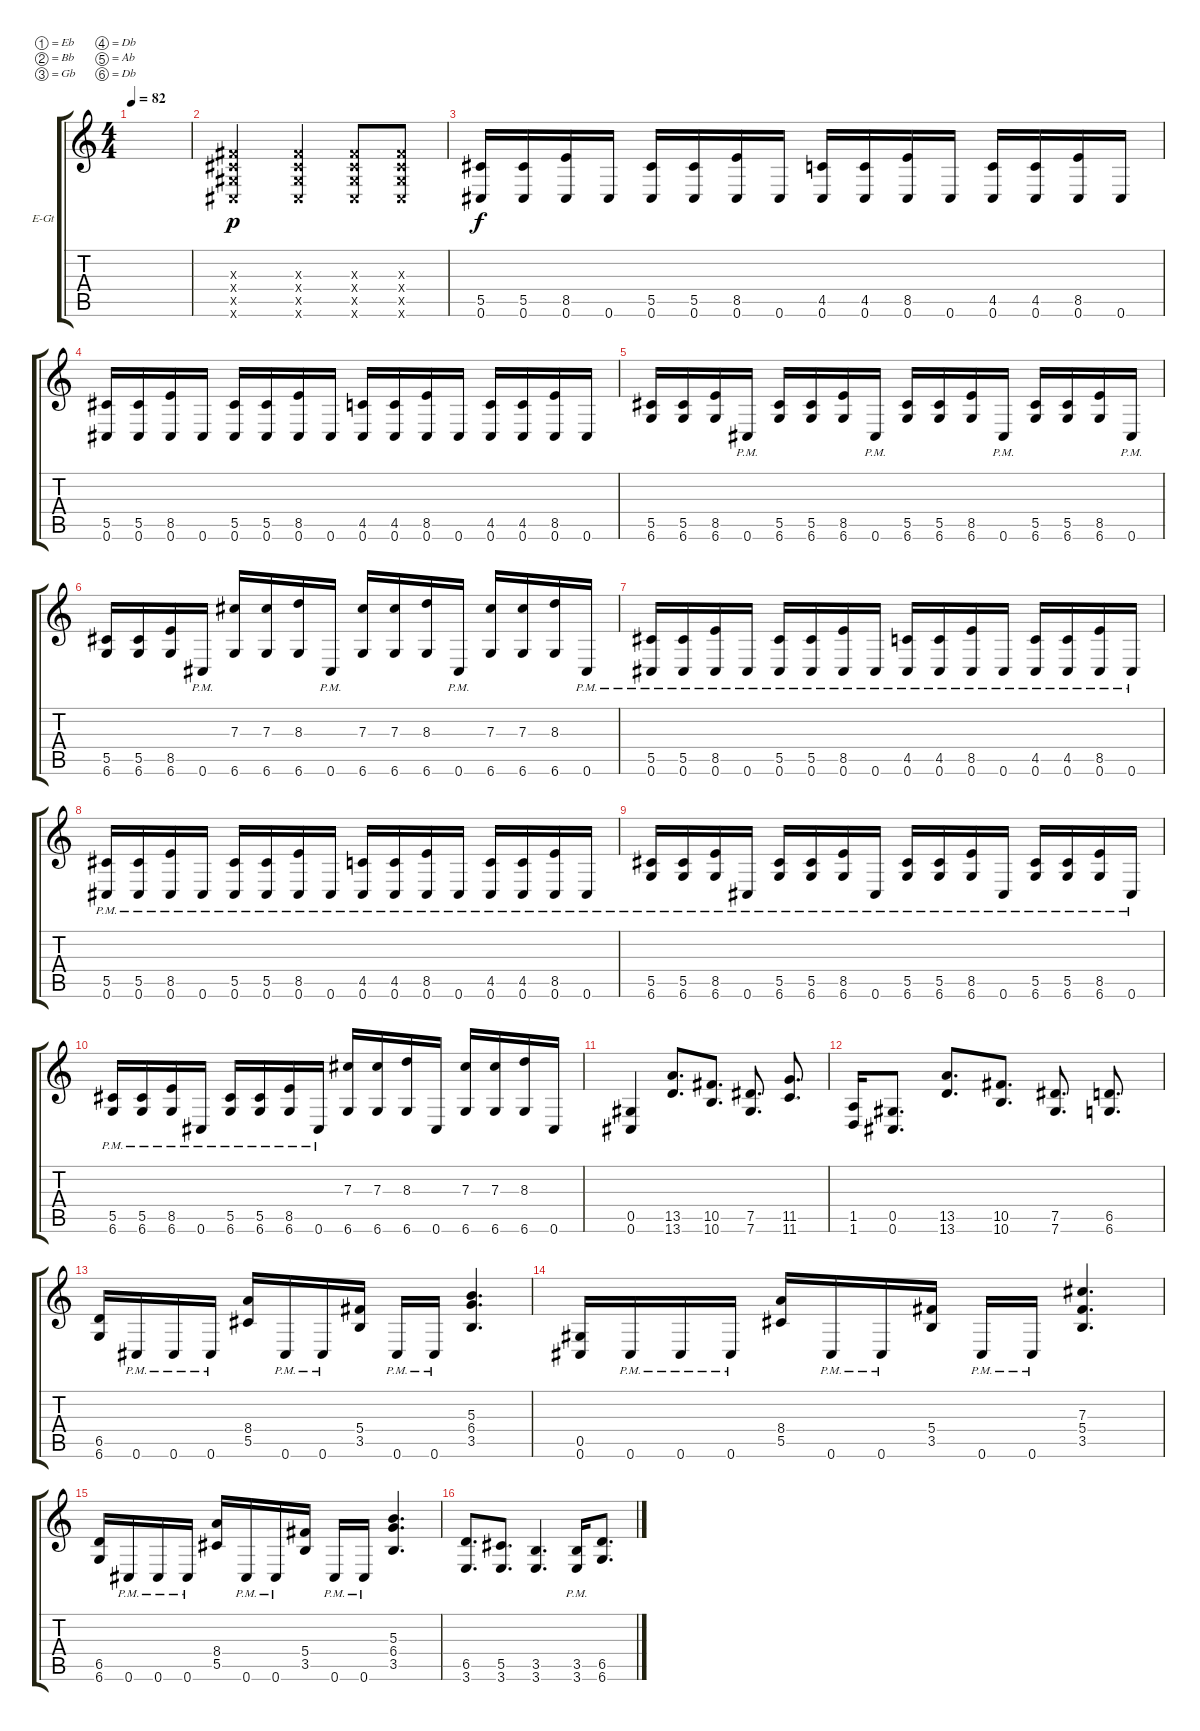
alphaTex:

\bracketExtendMode groupsimilarinstruments
\firstSystemTrackNameOrientation horizontal
\otherSystemsTrackNameOrientation horizontal
\track ("Electric Guitar 1" "E-Gt") {instrument distortionguitar}
\staff {score tabs}
\tuning (Eb4 Bb3 Gb3 Db3 Ab2 Db2)
\ts (4 4)
\tempo 82
\clef g2
\ks c
|
(0.6{x} 0.5{x} 0.4{x} 0.3{x}).2{dy p} (0.4{x} 0.6{x} 0.5{x} 0.3{x}).4 (0.6{x} 0.5{x} 0.4{x} 0.3{x}).8 (0.6{x} 0.5{x} 0.4{x} 0.3{x}).8 |
(5.5 0.6).16{dy f} (5.5 0.6).16 (8.5 0.6).16 0.6.16 (0.6 5.5).16 (0.6 5.5).16 (0.6 8.5).16 0.6.16 (0.6 4.5).16 (0.6 4.5).16 (0.6 8.5).16 0.6.16 (0.6 4.5).16 (0.6 4.5).16 (0.6 8.5).16 0.6.16 |
(5.5 0.6).16 (5.5 0.6).16 (8.5 0.6).16 0.6.16 (0.6 5.5).16 (0.6 5.5).16 (0.6 8.5).16 0.6.16 (0.6 4.5).16 (0.6 4.5).16 (0.6 8.5).16 0.6.16 (0.6 4.5).16 (0.6 4.5).16 (0.6 8.5).16 0.6.16 |
(5.5 6.6).16 (5.5 6.6).16 (8.5 6.6).16 0.6{pm}.16 (6.6 5.5).16 (6.6 5.5).16 (6.6 8.5).16 0.6{pm}.16 (6.6 5.5).16 (6.6 5.5).16 (6.6 8.5).16 0.6{pm}.16 (6.6 5.5).16 (6.6 5.5).16 (6.6 8.5).16 0.6{pm}.16 |
(5.5 6.6).16 (5.5 6.6).16 (8.5 6.6).16 0.6{pm}.16 (6.6 7.3).16 (6.6 7.3).16 (6.6 8.3).16 0.6{pm}.16 (6.6 7.3).16 (6.6 7.3).16 (6.6 8.3).16 0.6{pm}.16 (6.6 7.3).16 (6.6 7.3).16 (6.6 8.3).16 0.6{pm}.16 |
(5.5{pm} 0.6{pm}).16 (5.5{pm} 0.6{pm}).16 (8.5{pm} 0.6{pm}).16 0.6{pm}.16 (0.6{pm} 5.5{pm}).16 (0.6{pm} 5.5{pm}).16 (0.6{pm} 8.5{pm}).16 0.6{pm}.16 (0.6{pm} 4.5{pm}).16 (0.6{pm} 4.5{pm}).16 (0.6{pm} 8.5{pm}).16 0.6{pm}.16 (0.6{pm} 4.5{pm}).16 (0.6{pm} 4.5{pm}).16 (0.6{pm} 8.5{pm}).16 0.6{pm}.16 |
(5.5{pm} 0.6{pm}).16 (5.5{pm} 0.6{pm}).16 (8.5{pm} 0.6{pm}).16 0.6{pm}.16 (0.6{pm} 5.5{pm}).16 (0.6{pm} 5.5{pm}).16 (0.6{pm} 8.5{pm}).16 0.6{pm}.16 (0.6{pm} 4.5{pm}).16 (0.6{pm} 4.5{pm}).16 (0.6{pm} 8.5{pm}).16 0.6{pm}.16 (0.6{pm} 4.5{pm}).16 (0.6{pm} 4.5{pm}).16 (0.6{pm} 8.5{pm}).16 0.6{pm}.16 |
(5.5{pm} 6.6{pm}).16 (5.5{pm} 6.6{pm}).16 (8.5{pm} 6.6{pm}).16 0.6{pm}.16 (6.6{pm} 5.5{pm}).16 (6.6{pm} 5.5{pm}).16 (6.6{pm} 8.5{pm}).16 0.6{pm}.16 (6.6{pm} 5.5{pm}).16 (6.6{pm} 5.5{pm}).16 (6.6{pm} 8.5{pm}).16 0.6{pm}.16 (6.6{pm} 5.5{pm}).16 (6.6{pm} 5.5{pm}).16 (6.6{pm} 8.5{pm}).16 0.6{pm}.16 |
(5.5{pm} 6.6{pm}).16 (5.5{pm} 6.6{pm}).16 (8.5{pm} 6.6{pm}).16 0.6{pm}.16 (6.6{pm} 5.5{pm}).16 (6.6{pm} 5.5{pm}).16 (6.6{pm} 8.5{pm}).16 0.6{pm}.16 (6.6 7.3).16 (6.6 7.3).16 (6.6 8.3).16 0.6.16 (6.6 7.3).16 (6.6 7.3).16 (6.6 8.3).16 0.6.16 |
(0.6 0.5).4 (13.6 13.5).8{d} (10.6 10.5).8{d} (7.6 7.5).8{d} (11.6 11.5).8{d} |
(1.6 1.5).16 (0.6 0.5).8{d} (13.6 13.5).8{d} (10.6 10.5).8{d} (7.5 7.6).8{d} (6.6 6.5).8{d} |
(6.5 6.6).16 0.6{pm}.16 0.6{pm}.16 0.6{pm}.16 (5.5 8.4).16 0.6{pm}.16 0.6{pm}.16 (3.5 5.4).16 0.6{pm}.16 0.6{pm}.16 (3.5 6.4 5.3).4{d} |
(0.6 0.5).16 0.6{pm}.16 0.6{pm}.16 0.6{pm}.16 (5.5 8.4).16 0.6{pm}.16 0.6{pm}.16 (3.5 5.4).16 0.6{pm}.16 0.6{pm}.16 (3.5 5.4 7.3).4{d} |
(6.5 6.6).16 0.6{pm}.16 0.6{pm}.16 0.6{pm}.16 (5.5 8.4).16 0.6{pm}.16 0.6{pm}.16 (3.5 5.4).16 0.6{pm}.16 0.6{pm}.16 (3.5 6.4 5.3).4{d} |
(3.6 6.5).8{d} (3.6 5.5).8{d} (3.6 3.5).4{d} (3.6{pm} 3.5{pm}).16 (6.6 6.5).8{d}
